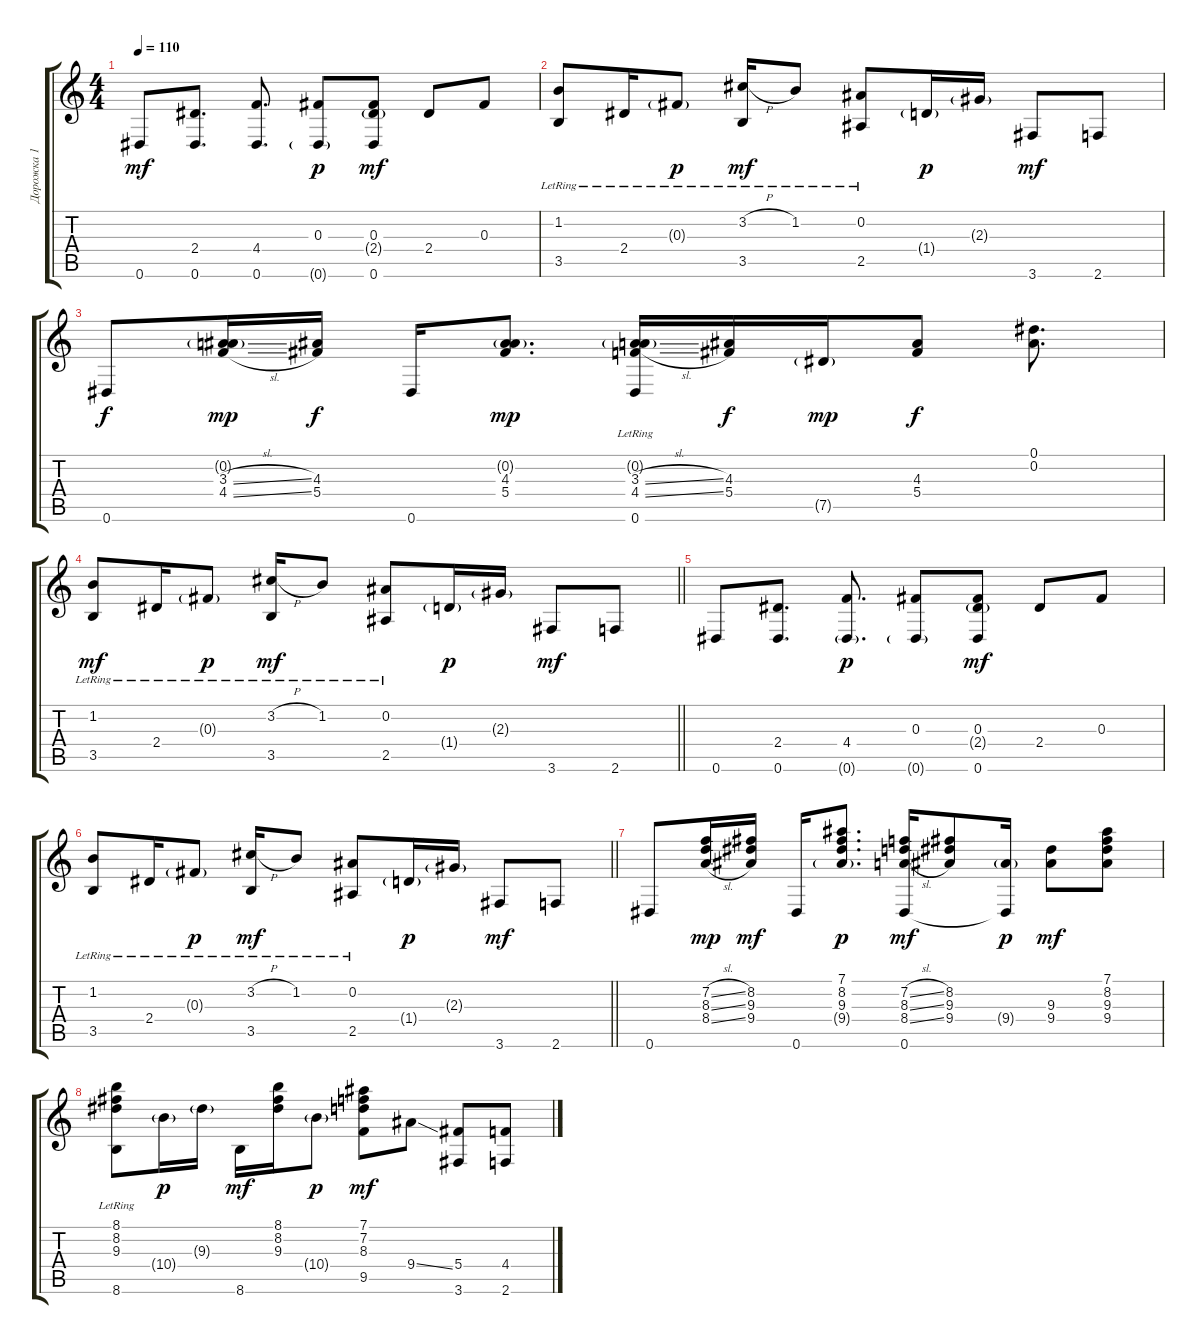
\track ("Дорожка 1" "Дорожка 1") {instrument acousticguitarsteel}
\staff {score tabs}
\tuning (Eb4 Bb3 Gb3 Db3 Ab2 Eb2) {hide}
\ts (4 4)
\tempo 110
\clef g2
\ks c
0.6.8{dy mf} (2.4 0.6).8{d} (4.4 0.6).8{d} (0.3 0.6{g}).8{dy p} (0.3 2.4{g} 0.6).8{dy mf} 2.4.8 0.3.8 |
(1.2{lr} 3.5{lr}).8 2.4{lr}.16 0.3{g lr}.8{dy p} (3.2{h lr} 3.5{lr}).16{dy mf} 1.2{lr}.8 (0.2{lr} 2.5{lr}).8 1.4{g}.16{dy p} 2.3{g}.16 3.6.8{dy mf} 2.6.8 |
0.6.8{dy f} (0.2{g} 3.3{sl} 4.4{sl}).16{dy mp} (4.3 5.4).16{dy f} 0.6.16 (0.2{g} 4.3 5.4).8{d dy mp} (0.2{g} 3.3{sl} 4.4{sl} 0.6{lr}).16 (4.3 5.4).16{dy f} 7.5{g}.16{dy mp} (4.3 5.4).8{dy f} (0.1 0.2).8{d} |
\barLineRight lightlight
(1.2{lr} 3.5{lr}).8{dy mf} 2.4{lr}.16 0.3{g lr}.8{dy p} (3.2{h lr} 3.5{lr}).16{dy mf} 1.2{lr}.8 (0.2{lr} 2.5{lr}).8 1.4{g}.16{dy p} 2.3{g}.16 3.6.8{dy mf} 2.6.8 |
0.6.8 (2.4 0.6).8{d} (4.4 0.6{g}).8{d dy p} (0.3 0.6{g}).8 (0.3 2.4{g} 0.6).8{dy mf} 2.4.8 0.3.8 |
\barLineRight lightlight
(1.2{lr} 3.5{lr}).8 2.4{lr}.16 0.3{g lr}.8{dy p} (3.2{h lr} 3.5{lr}).16{dy mf} 1.2{lr}.8 (0.2{lr} 2.5{lr}).8 1.4{g}.16{dy p} 2.3{g}.16 3.6.8{dy mf} 2.6.8 |
\section ("" "")
0.6.8 (7.2{sl} 8.3{sl} 8.4{sl}).16{dy mp} (8.2 9.3 9.4).16{dy mf} 0.6.16 (7.1 8.2 9.3 9.4{g}).8{d dy p} (7.2{sl} 8.3{sl} 8.4{sl} 0.6).16{dy mf} (8.2 9.3 9.4).8 (9.4{g} 0.6{t}).16{dy p} (9.3 9.4).8{dy mf} (7.1 8.2 9.3 9.4).8 |
(8.1{lr} 8.2{lr} 9.3{lr} 8.6{lr}).8 10.4{g}.16{dy p} 9.3{g}.16 8.6.16{dy mf} (8.1 8.2 9.3).16 10.4{g}.8{dy p} (7.1 7.2 8.3 9.5).8{dy mf} 9.4{ss}.8 (5.4 3.6).8 (4.4 2.6).8
